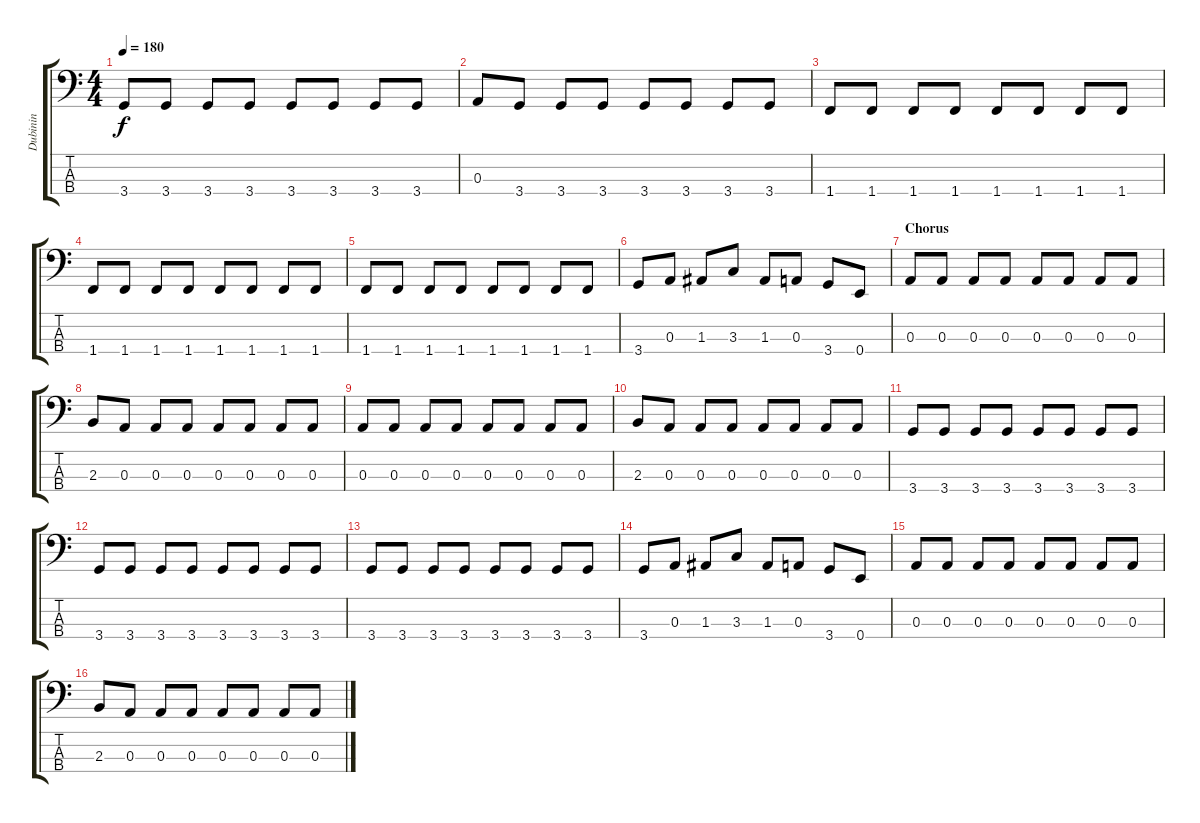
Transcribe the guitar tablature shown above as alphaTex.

\track ("Dubinin" "Dubinin") {instrument electricbassfinger}
\staff {score tabs}
\tuning (G2 D2 A1 E1) {hide}
\ts (4 4)
\tempo 180
\clef f4
\ks c
3.4.8{dy f} 3.4.8 3.4.8 3.4.8 3.4.8 3.4.8 3.4.8 3.4.8 |
0.3.8 3.4.8 3.4.8 3.4.8 3.4.8 3.4.8 3.4.8 3.4.8 |
1.4.8 1.4.8 1.4.8 1.4.8 1.4.8 1.4.8 1.4.8 1.4.8 |
1.4.8 1.4.8 1.4.8 1.4.8 1.4.8 1.4.8 1.4.8 1.4.8 |
1.4.8 1.4.8 1.4.8 1.4.8 1.4.8 1.4.8 1.4.8 1.4.8 |
3.4.8 0.3.8 1.3.8 3.3.8 1.3.8 0.3.8 3.4.8 0.4.8 |
\section ("" "Chorus")
0.3.8 0.3.8 0.3.8 0.3.8 0.3.8 0.3.8 0.3.8 0.3.8 |
2.3.8 0.3.8 0.3.8 0.3.8 0.3.8 0.3.8 0.3.8 0.3.8 |
0.3.8 0.3.8 0.3.8 0.3.8 0.3.8 0.3.8 0.3.8 0.3.8 |
2.3.8 0.3.8 0.3.8 0.3.8 0.3.8 0.3.8 0.3.8 0.3.8 |
3.4.8 3.4.8 3.4.8 3.4.8 3.4.8 3.4.8 3.4.8 3.4.8 |
3.4.8 3.4.8 3.4.8 3.4.8 3.4.8 3.4.8 3.4.8 3.4.8 |
3.4.8 3.4.8 3.4.8 3.4.8 3.4.8 3.4.8 3.4.8 3.4.8 |
3.4.8 0.3.8 1.3.8 3.3.8 1.3.8 0.3.8 3.4.8 0.4.8 |
0.3.8 0.3.8 0.3.8 0.3.8 0.3.8 0.3.8 0.3.8 0.3.8 |
2.3.8 0.3.8 0.3.8 0.3.8 0.3.8 0.3.8 0.3.8 0.3.8
